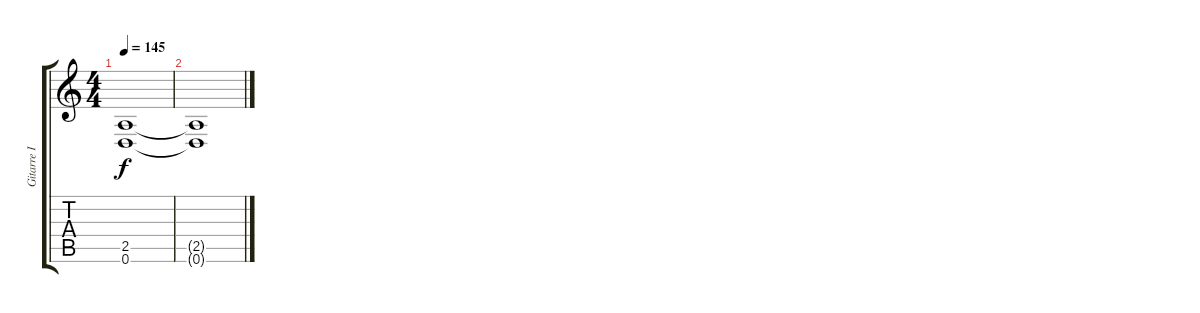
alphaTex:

\track ("Gitarre I" "Gitarre I") {instrument distortionguitar}
\staff {score tabs}
\tuning (D4 A3 F3 C3 G2 D2) {hide}
\ts (4 4)
\tempo 145
\clef g2
\ks c
(2.5{t} 0.6{t}).1{dy f} |
(2.5{t} 0.6{t}).1
